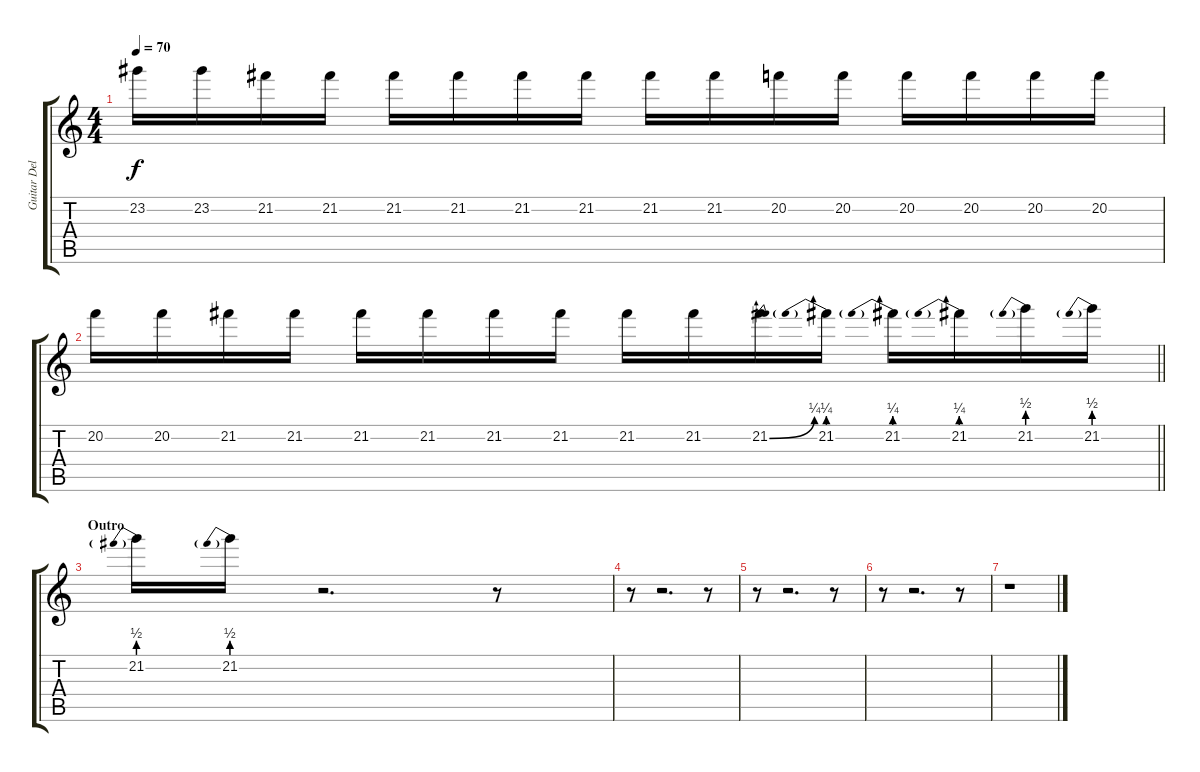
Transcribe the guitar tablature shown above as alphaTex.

\track ("Guitar Delay" "Guitar Del") {instrument distortionguitar}
\staff {score tabs}
\tuning (D4 A3 F3 C3 G2 C2) {hide}
\ts (4 4)
\tempo 70
\clef g2
\ks c
23.2.16{dy f} 23.2.16 21.2.16 21.2.16 21.2.16 21.2.16 21.2.16 21.2.16 21.2.16 21.2.16 20.2.16 20.2.16 20.2.16 20.2.16 20.2.16 20.2.16 |
\barLineRight lightlight
20.2.16 20.2.16 21.2.16 21.2.16 21.2.16 21.2.16 21.2.16 21.2.16 21.2.16 21.2.16 21.2{be (bend 0 0 60 1)}.16 21.2{be (prebend 0 1 60 1)}.16 21.2{be (prebend 0 1 60 1)}.16 21.2{be (prebend 0 1 60 1)}.16 21.2{be (prebend 0 2 60 2)}.16 21.2{be (prebend 0 2 60 2)}.16 |
\section ("" "Outro")
21.2{be (prebend 0 2 60 2)}.16 21.2{be (prebend 0 2 60 2)}.16 r.2{d} r.8 |
r.8 r.2{d} r.8 |
r.8 r.2{d} r.8 |
r.8 r.2{d} r.8 |
r.1
